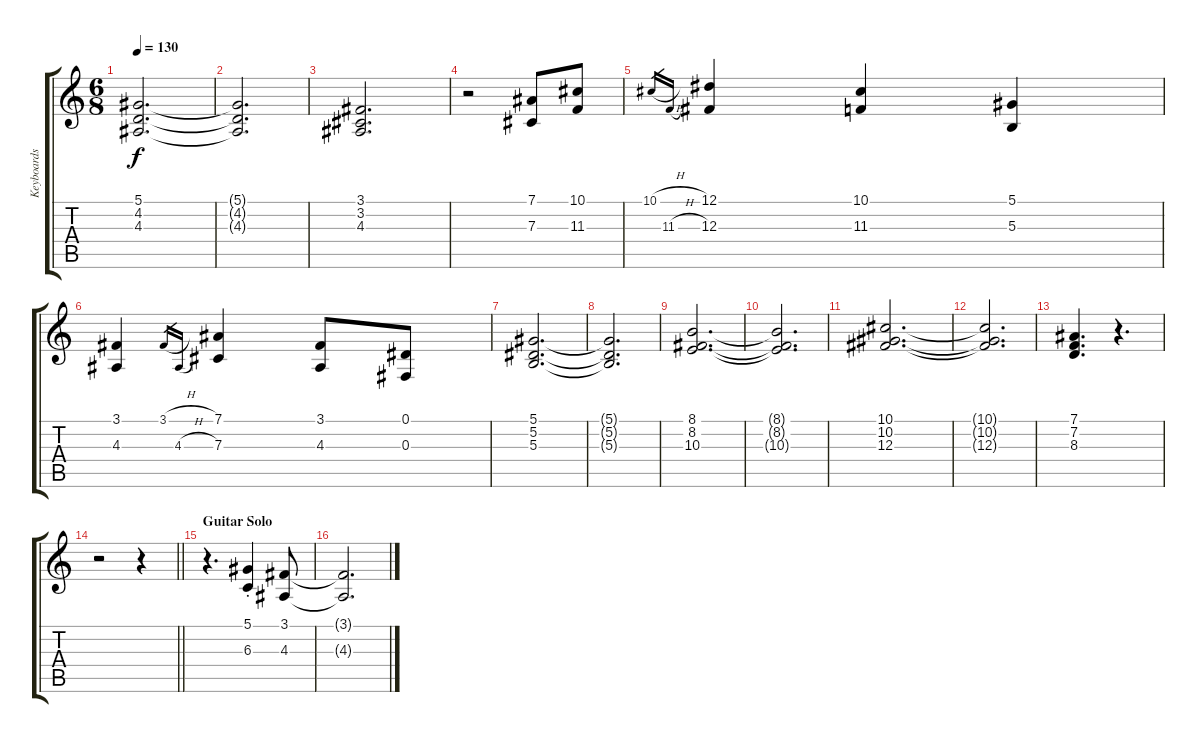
\track ("Keyboards 2" "Keyboards ") {instrument pad1newage}
\staff {score tabs}
\tuning (Eb4 Bb3 Gb3 Db3 Ab2 Eb2) {hide}
\ts (6 8)
\tempo 130
\clef g2
\ks c
(5.1 4.2 4.3).2{d dy f} |
(5.1{t} 4.2{t} 4.3{t}).2{d} |
(3.1 3.2 4.3).2{d} |
r.2 (7.1 7.3).8 (10.1 11.3).8 |
10.1{h}.16{gr} 11.3{h}.16{gr} (12.1 12.3).4 (10.1 11.3).4 (5.1 5.3).4 |
(3.1 4.3).4 3.1{h}.16{gr} 4.3{h}.16{gr} (7.1 7.3).4 (3.1 4.3).8 (0.1 0.3).8 |
(5.1 5.2 5.3).2{d} |
(5.1{t} 5.2{t} 5.3{t}).2{d} |
(8.1 8.2 10.3).2{d} |
(8.1{t} 8.2{t} 10.3{t}).2{d} |
(10.1 10.2 12.3).2{d volume 4} |
(10.1{t} 10.2{t} 12.3{t}).2{d} |
(7.1 7.2 8.3).4{d} r.4{d} |
\barLineRight lightlight
r.2 r.4 |
\section ("" "Guitar Solo")
r.4{d volume 7} (5.1{st} 6.3{st}).4 (3.1 4.3).8 |
(3.1{t} 4.3{t}).2{d}
